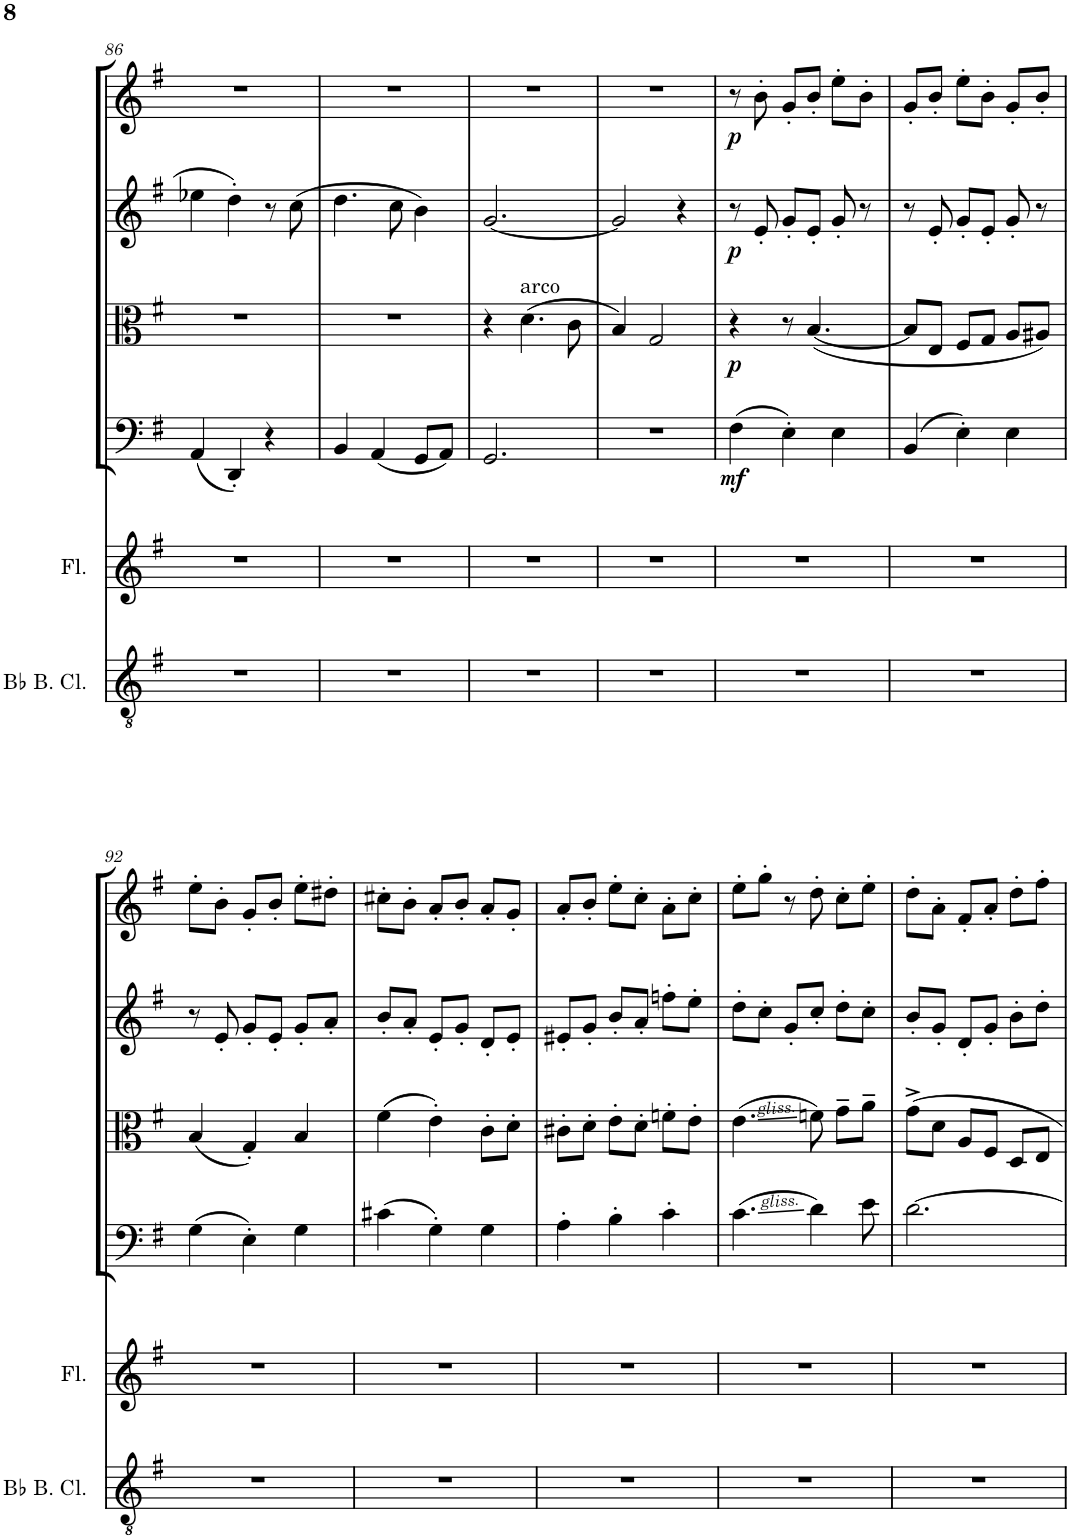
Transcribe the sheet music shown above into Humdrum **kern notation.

**kern	**kern	**kern	**dynam	**kern	**dynam	**kern	**dynam	**kern	**dynam
*part6	*part5	*part4	*part4	*part3	*part3	*part2	*part2	*part1	*part1
*staff6	*staff5	*staff4	*staff4	*staff3	*staff3	*staff2	*staff2	*staff1	*staff1
*I"Bb Bass Clarinet	*I"Flute	*I"Violoncello	*	*I"Viola	*	*I"Violin II	*	*I"Violin I	*
*I'Bb B. Cl.	*I'Fl.	*I'Vc	*	*I'Vla	*	*I'Vln	*	*I'Vln	*
!!LO:PB:g=z
*clefGv2	*clefG2	*clefF4	*	*clefC3	*	*clefG2	*	*clefG2	*
*ITrd8c14	*	*	*	*	*	*	*	*	*
*k[f#]	*k[f#]	*k[f#]	*	*k[f#]	*	*k[f#]	*	*k[f#]	*
*M3/4	*M3/4	*M3/4	*	*M3/4	*	*M3/4	*	*M3/4	*
=86	=86	=86	=86	=86	=86	=86	=86	=86	=86
2.r	2.r	(4AA/	.	2.r	.	4ee-X\	.	2.r	.
.	.	4DD'/)	.	.	.	4dd'\	.	.	.
.	.	4r	.	.	.	8r	.	.	.
.	.	.	.	.	.	(8cc\	.	.	.
=87	=87	=87	=87	=87	=87	=87	=87	=87	=87
2.r	2.r	4BB/	.	2.r	.	4.dd\	.	2.r	.
.	.	(4AA/	.	.	.	.	.	.	.
.	.	.	.	.	.	8cc\	.	.	.
.	.	8GG/L	.	.	.	4b\)	.	.	.
.	.	8AA/J)	.	.	.	.	.	.	.
=88	=88	=88	=88	=88	=88	=88	=88	=88	=88
2.r	2.r	2.GG/	.	4r	.	[2.g/	.	2.r	.
!	!	!	!	!LO:TX:a:t=arco	!	!	!	!	!
.	.	.	.	(4.d\	.	.	.	.	.
.	.	.	.	8c\	.	.	.	.	.
=89	=89	=89	=89	=89	=89	=89	=89	=89	=89
2.r	2.r	2.r	.	4B/)	.	2g/]	.	2.r	.
.	.	.	.	2G/	.	.	.	.	.
.	.	.	.	.	.	4r	.	.	.
=90	=90	=90	=90	=90	=90	=90	=90	=90	=90
!	!	!	!LO:DY:b	!	!LO:DY:b	!	!LO:DY:b	!	!LO:DY:b
2.r	2.r	(4F#\	mf	4r	p	8r	p	8r	p
.	.	.	.	.	.	8e'/	.	8b'\	.
.	.	4E'\)	.	8r	.	8g'/L	.	8g'/L	.
.	.	.	.	(<[4.B/	.	8e'/J	.	8b'/J	.
.	.	4E\	.	.	.	8g'/	.	8ee'\L	.
.	.	.	.	.	.	8r	.	8b'\J	.
=91	=91	=91	=91	=91	=91	=91	=91	=91	=91
2.r	2.r	(4BB/	.	8B/L]	.	8r	.	8g'/L	.
.	.	.	.	8E/J	.	8e'/	.	8b'/J	.
.	.	4E'\)	.	8F#/L	.	8g'/L	.	8ee'\L	.
.	.	.	.	8G/J	.	8e'/J	.	8b'\J	.
.	.	4E\	.	8A/L	.	8g'/	.	8g'/L	.
.	.	.	.	8A#X/J)	.	8r	.	8b'/J	.
!!LO:LB:g=z
=92	=92	=92	=92	=92	=92	=92	=92	=92	=92
2.r	2.r	(4G\	.	(4B/	.	8r	.	8ee'\L	.
.	.	.	.	.	.	8e'/	.	8b'\J	.
.	.	4E'\)	.	4G'/)	.	8g'/L	.	8g'/L	.
.	.	.	.	.	.	8e'/J	.	8b'/J	.
.	.	4G\	.	4B/	.	8g'/L	.	8ee'\L	.
.	.	.	.	.	.	8a'/J	.	8dd#X'\J	.
=93	=93	=93	=93	=93	=93	=93	=93	=93	=93
2.r	2.r	(4c#X\	.	(4f#\	.	8b'/L	.	8cc#X'\L	.
.	.	.	.	.	.	8a'/J	.	8b'\J	.
.	.	4G'\)	.	4e'\)	.	8e'/L	.	8a'/L	.
.	.	.	.	.	.	8g'/J	.	8b'/J	.
.	.	4G\	.	8c'\L	.	8d'/L	.	8a'/L	.
.	.	.	.	8d'\J	.	8e'/J	.	8g'/J	.
=94	=94	=94	=94	=94	=94	=94	=94	=94	=94
2.r	2.r	4A'\	.	8c#X'\L	.	8e#X'/L	.	8a'/L	.
.	.	.	.	8d'\J	.	8g'/J	.	8b'/J	.
.	.	4B'\	.	8e'\L	.	8b'/L	.	8ee'\L	.
.	.	.	.	8d'\J	.	8a'/J	.	8cc'\J	.
.	.	4c'\	.	8fn'\L	.	8ffn'\L	.	8a'\L	.
.	.	.	.	8e'\J	.	8ee'\J	.	8cc'\J	.
=95	=95	=95	=95	=95	=95	=95	=95	=95	=95
2.r	2.r	(4.c\	.	(4.e\	.	8dd'\L	.	8ee'\L	.
.	.	.	.	.	.	8cc'\J	.	8gg'\J	.
.	.	.	.	.	.	8g'/L	.	8r	.
.	.	4d\)	.	8fn\)	.	8cc'/J	.	8dd'\	.
.	.	.	.	8g~\L	.	8dd'\L	.	8cc'\L	.
.	.	8e\	.	8a~\J	.	8cc'\J	.	8ee'\J	.
=96	=96	=96	=96	=96	=96	=96	=96	=96	=96
2.r	2.r	[2.d\	.	8g^\L	.	8b'/L	.	8dd'\L	.
.	.	.	.	8d\J	.	8g'/J	.	8a'\J	.
.	.	.	.	8A/L	.	8d'/L	.	8f#'/L	.
.	.	.	.	8F#/J	.	8g'/J	.	8a'/J	.
.	.	.	.	8D/L	.	8b'\L	.	8dd'\L	.
.	.	.	.	8E/J	.	8dd'\J	.	8ff#'\J	.
=	=	=	=	=	=	=	=	=	=
*-	*-	*-	*-	*-	*-	*-	*-	*-	*-
